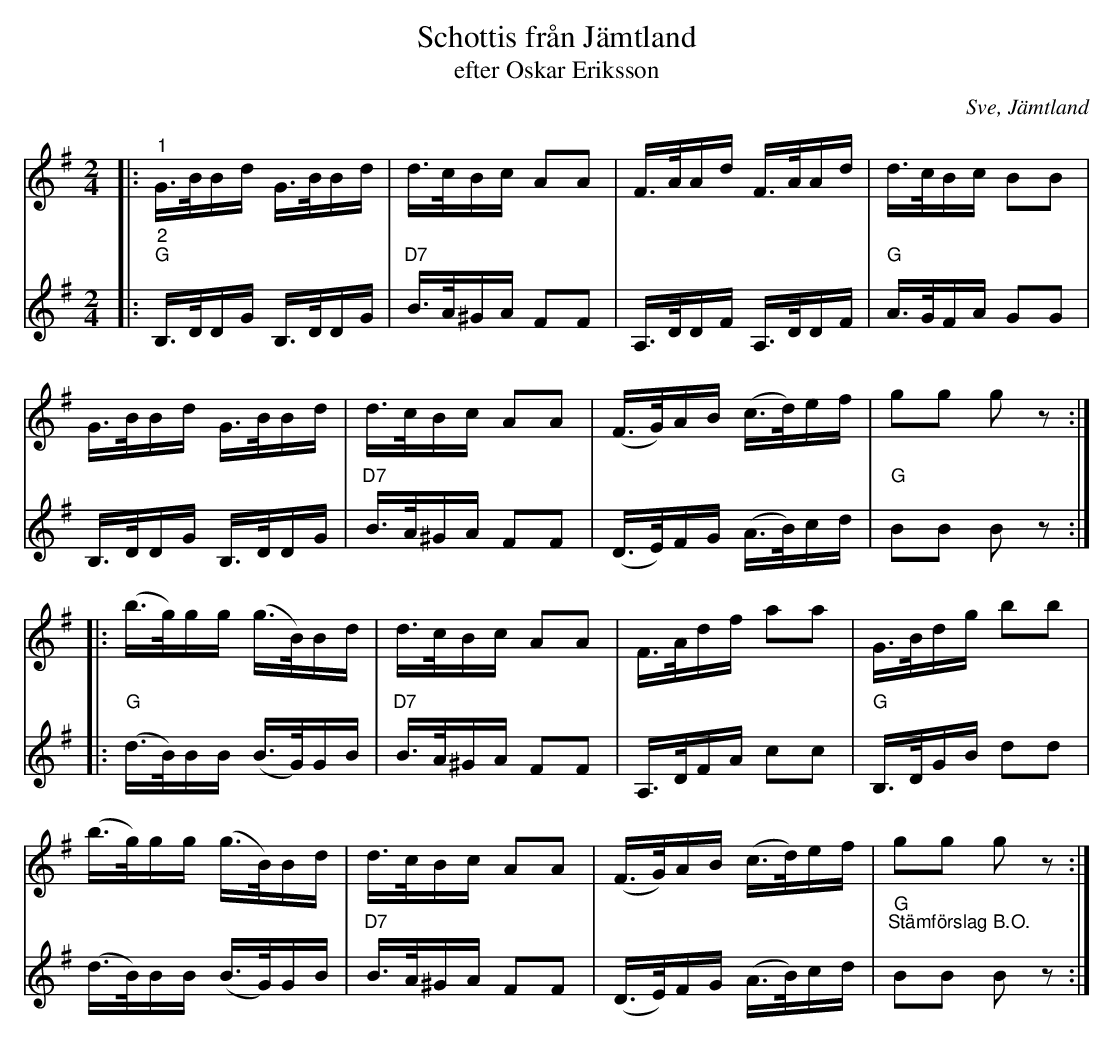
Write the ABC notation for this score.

X:1
T:Schottis från Jämtland
T:efter Oskar Eriksson
O:Sve, Jämtland
L:1/16
M:2/4
K:G
V:1
|:"^1" G>BBd G>BBd | d>cBc A2A2 | F>AAd F>AAd | d>cBc B2B2 |
G>BBd G>BBd | d>cBc A2A2 | (F>G)AB (c>d)ef | g2g2 g2 z2 ::
(b>g)gg (g>B)Bd | d>cBc A2A2 | F>Adf a2a2 | G>Bdg b2b2 |
(b>g)gg (g>B)Bd | d>cBc A2A2 | (F>G)AB (c>d)ef | g2g2 g2 z2 :|
V:2
|:"^2" "G" B,>DDG B,>DDG | "D7" B>A^GA F2F2 | A,>DDF A,>DDF | "G" A>GFA G2G2 |
B,>DDG B,>DDG | "D7" B>A^GA F2F2 | (D>E)FG (A>B)cd |"G" B2B2 B2 z2 ::
"G" (d>B)BB (B>G)GB |"D7" B>A^GA F2F2 | A,>DFA c2c2 | "G" B,>DGB d2d2 |
(d>B)BB (B>G)GB |"D7" B>A^GA F2F2 | (D>E)FG (A>B)cd | "G" "^Stämförslag B.O." B2B2 B2 z2 :|
